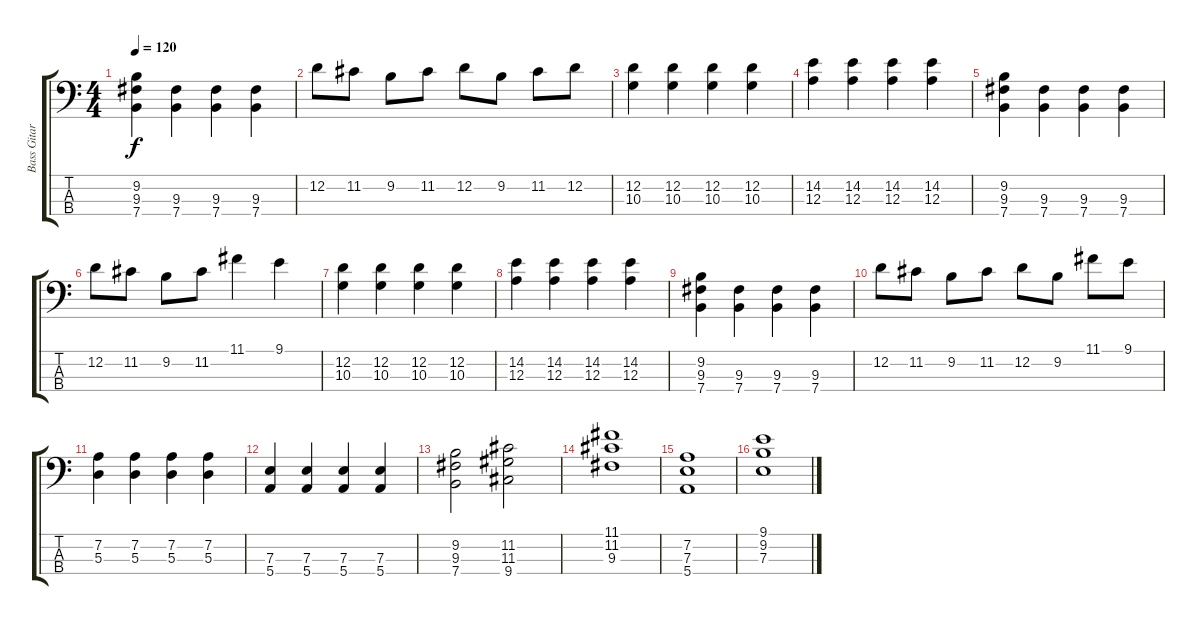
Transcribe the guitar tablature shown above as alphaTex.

\track ("Bass Gitar" "Bass Gitar") {instrument electricbassfinger}
\staff {score tabs}
\tuning (G2 D2 A1 E1) {hide}
\ts (4 4)
\tempo 120
\clef f4
\ks c
(9.2 9.3 7.4).4{dy f} (9.3 7.4).4 (9.3 7.4).4 (9.3 7.4).4 |
12.2.8 11.2.8 9.2.8 11.2.8 12.2.8 9.2.8 11.2.8 12.2.8 |
(12.2 10.3).4 (12.2 10.3).4 (12.2 10.3).4 (12.2 10.3).4 |
(14.2 12.3).4 (14.2 12.3).4 (14.2 12.3).4 (14.2 12.3).4 |
(9.2 9.3 7.4).4 (9.3 7.4).4 (9.3 7.4).4 (9.3 7.4).4 |
12.2.8 11.2.8 9.2.8 11.2.8 11.1.4 9.1.4 |
(12.2 10.3).4 (12.2 10.3).4 (12.2 10.3).4 (12.2 10.3).4 |
(14.2 12.3).4 (14.2 12.3).4 (14.2 12.3).4 (14.2 12.3).4 |
(9.2 9.3 7.4).4 (9.3 7.4).4 (9.3 7.4).4 (9.3 7.4).4 |
12.2.8 11.2.8 9.2.8 11.2.8 12.2.8 9.2.8 11.1.8 9.1.8 |
(7.2 5.3).4 (7.2 5.3).4 (7.2 5.3).4 (7.2 5.3).4 |
(7.3 5.4).4 (7.3 5.4).4 (7.3 5.4).4 (7.3 5.4).4 |
(9.2 9.3 7.4).2 (11.2 11.3 9.4).2 |
(11.1 11.2 9.3).1 |
(7.2 7.3 5.4).1 |
(9.1 9.2 7.3).1
